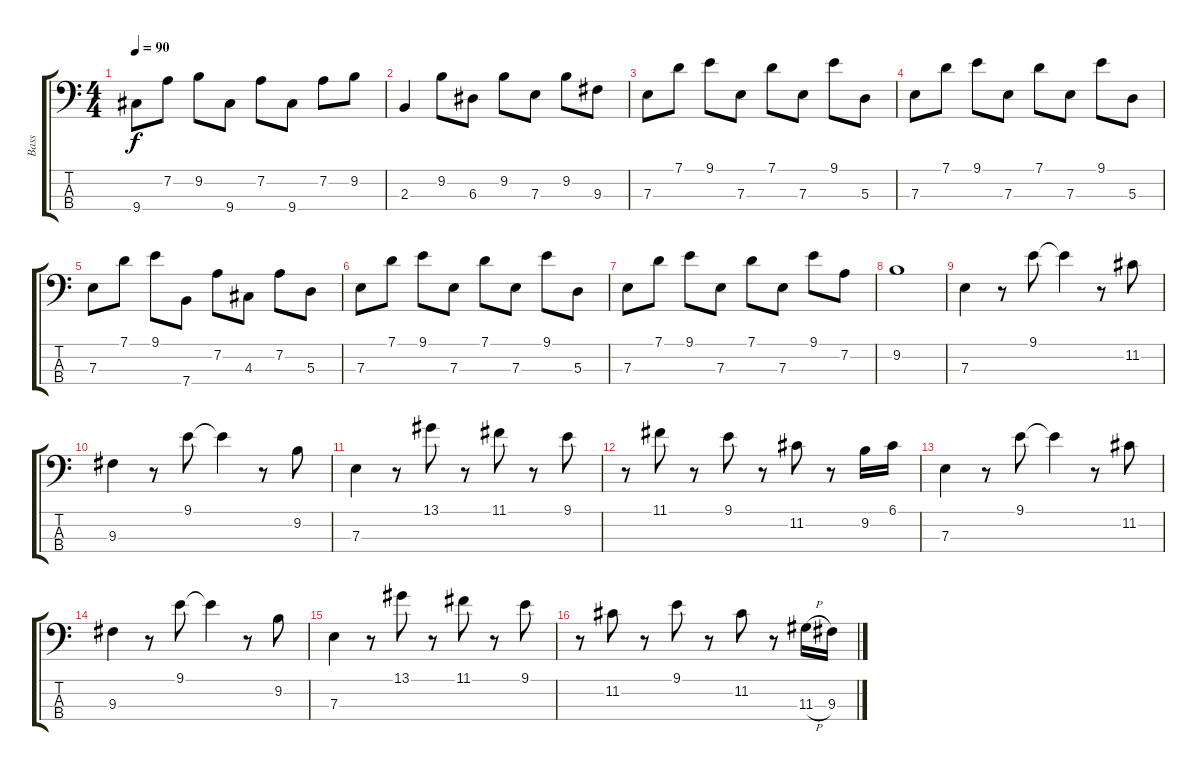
\track ("Bass" "Bass") {instrument electricbassfinger}
\staff {score tabs}
\tuning (G2 D2 A1 E1) {hide}
\ts (4 4)
\tempo 90
\clef f4
\ks c
9.4.8{dy f} 7.2.8 9.2.8 9.4.8 7.2.8 9.4.8 7.2.8 9.2.8 |
2.3.4 9.2.8 6.3.8 9.2.8 7.3.8 9.2.8 9.3.8 |
7.3.8 7.1.8 9.1.8 7.3.8 7.1.8 7.3.8 9.1.8 5.3.8 |
7.3.8 7.1.8 9.1.8 7.3.8 7.1.8 7.3.8 9.1.8 5.3.8 |
7.3.8 7.1.8 9.1.8 7.4.8 7.2.8 4.3.8 7.2.8 5.3.8 |
7.3.8 7.1.8 9.1.8 7.3.8 7.1.8 7.3.8 9.1.8 5.3.8 |
7.3.8 7.1.8 9.1.8 7.3.8 7.1.8 7.3.8 9.1.8 7.2.8 |
9.2.1 |
7.3.4 r.8 9.1.8 9.1{t}.4 r.8 11.2.8 |
9.3.4 r.8 9.1.8 9.1{t}.4 r.8 9.2.8 |
7.3.4 r.8 13.1.8 r.8 11.1.8 r.8 9.1.8 |
r.8 11.1.8 r.8 9.1.8 r.8 11.2.8 r.8 9.2.16 6.1.16 |
7.3.4 r.8 9.1.8 9.1{t}.4 r.8 11.2.8 |
9.3.4 r.8 9.1.8 9.1{t}.4 r.8 9.2.8 |
7.3.4 r.8 13.1.8 r.8 11.1.8 r.8 9.1.8 |
r.8 11.2.8 r.8 9.1.8 r.8 11.2.8 r.8 11.3{h}.16 9.3.16
